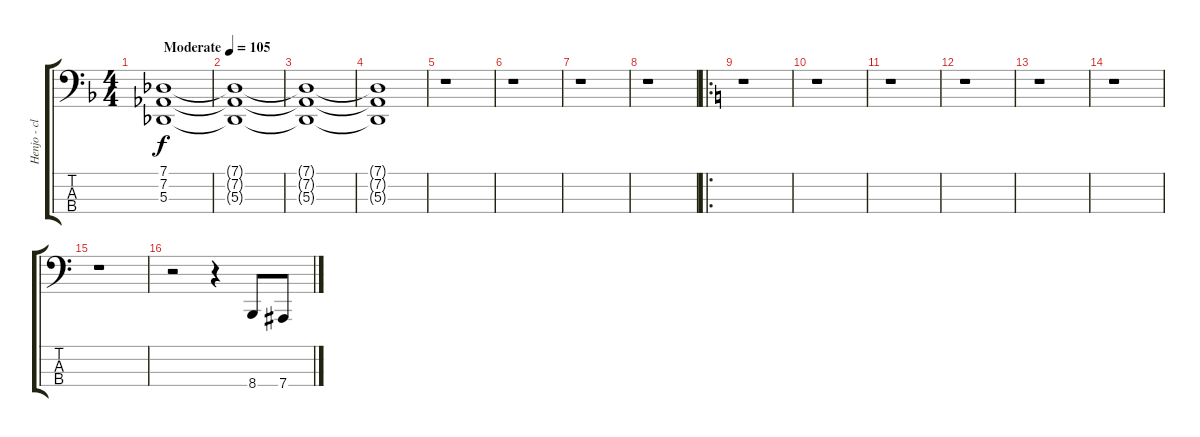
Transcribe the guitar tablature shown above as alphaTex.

\track ("Henjo - claviers" "Henjo - cl") {instrument churchorgan}
\staff {score tabs}
\tuning (Gb2 Db2 Ab1 Eb1) {hide}
\ts (4 4)
\tempo (105 "Moderate")
\clef f4
\ks f
(7.1 7.2 5.3).1{dy f instrument churchorgan} |
(7.1{t} 7.2{t} 5.3{t}).1 |
(7.1{t} 7.2{t} 5.3{t}).1 |
(7.1{t} 7.2{t} 5.3{t}).1 |
r.1 |
r.1 |
r.1 |
r.1 |
\ro
\ks c
r.1 |
r.1 |
r.1 |
r.1 |
r.1 |
r.1 |
r.1 |
r.2{instrument stringensemble1} r.4 8.4.8 7.4.8
